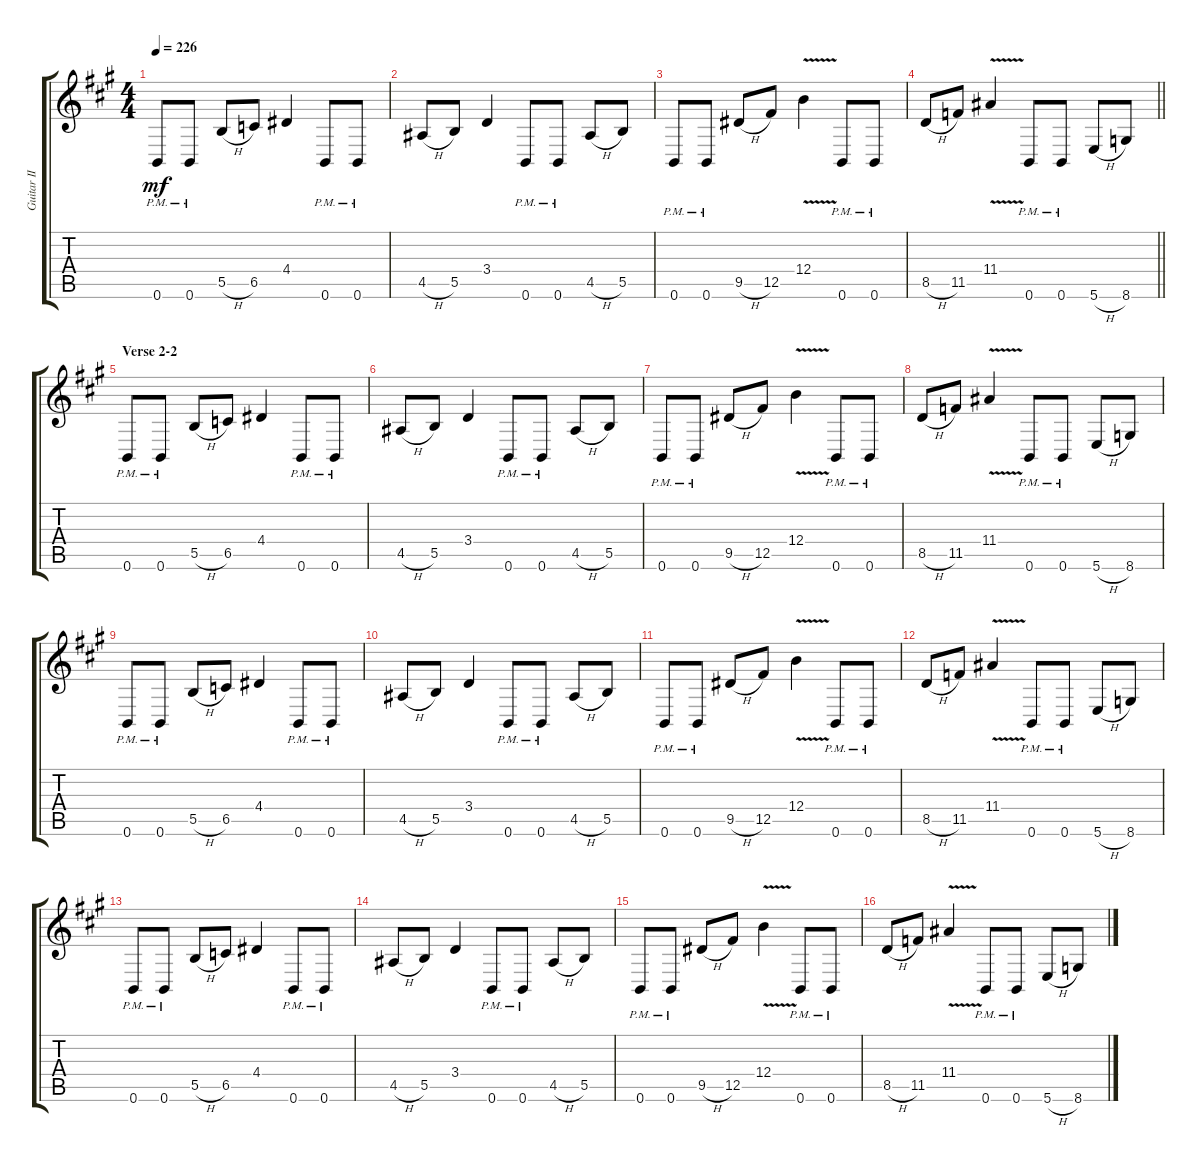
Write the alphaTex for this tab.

\track ("Guitar II" "Guitar II") {instrument distortionguitar}
\staff {score tabs}
\tuning (Db4 Ab3 E3 B2 Gb2 B1) {hide}
\ts (4 4)
\tempo 226
\clef g2
\ks a
0.6{pm}.8{dy mf} 0.6{pm}.8 5.5{h}.8 6.5.8 4.4.4 0.6{pm}.8 0.6{pm}.8 |
4.5{h}.8 5.5.8 3.4.4 0.6{pm}.8 0.6{pm}.8 4.5{h}.8 5.5.8 |
0.6{pm}.8 0.6{pm}.8 9.5{h}.8 12.5.8 12.4{v}.4 0.6{pm}.8 0.6{pm}.8 |
\barLineRight lightlight
8.5{h}.8 11.5.8 11.4{v}.4 0.6{pm}.8 0.6{pm}.8 5.6{h}.8 8.6.8 |
\section ("" "Verse 2-2")
0.6{pm}.8 0.6{pm}.8 5.5{h}.8 6.5.8 4.4.4 0.6{pm}.8 0.6{pm}.8 |
4.5{h}.8 5.5.8 3.4.4 0.6{pm}.8 0.6{pm}.8 4.5{h}.8 5.5.8 |
0.6{pm}.8 0.6{pm}.8 9.5{h}.8 12.5.8 12.4{v}.4 0.6{pm}.8 0.6{pm}.8 |
8.5{h}.8 11.5.8 11.4{v}.4 0.6{pm}.8 0.6{pm}.8 5.6{h}.8 8.6.8 |
0.6{pm}.8 0.6{pm}.8 5.5{h}.8 6.5.8 4.4.4 0.6{pm}.8 0.6{pm}.8 |
4.5{h}.8 5.5.8 3.4.4 0.6{pm}.8 0.6{pm}.8 4.5{h}.8 5.5.8 |
0.6{pm}.8 0.6{pm}.8 9.5{h}.8 12.5.8 12.4{v}.4 0.6{pm}.8 0.6{pm}.8 |
8.5{h}.8 11.5.8 11.4{v}.4 0.6{pm}.8 0.6{pm}.8 5.6{h}.8 8.6.8 |
0.6{pm}.8 0.6{pm}.8 5.5{h}.8 6.5.8 4.4.4 0.6{pm}.8 0.6{pm}.8 |
4.5{h}.8 5.5.8 3.4.4 0.6{pm}.8 0.6{pm}.8 4.5{h}.8 5.5.8 |
0.6{pm}.8 0.6{pm}.8 9.5{h}.8 12.5.8 12.4{v}.4 0.6{pm}.8 0.6{pm}.8 |
8.5{h}.8 11.5.8 11.4{v}.4 0.6{pm}.8 0.6{pm}.8 5.6{h}.8 8.6.8
